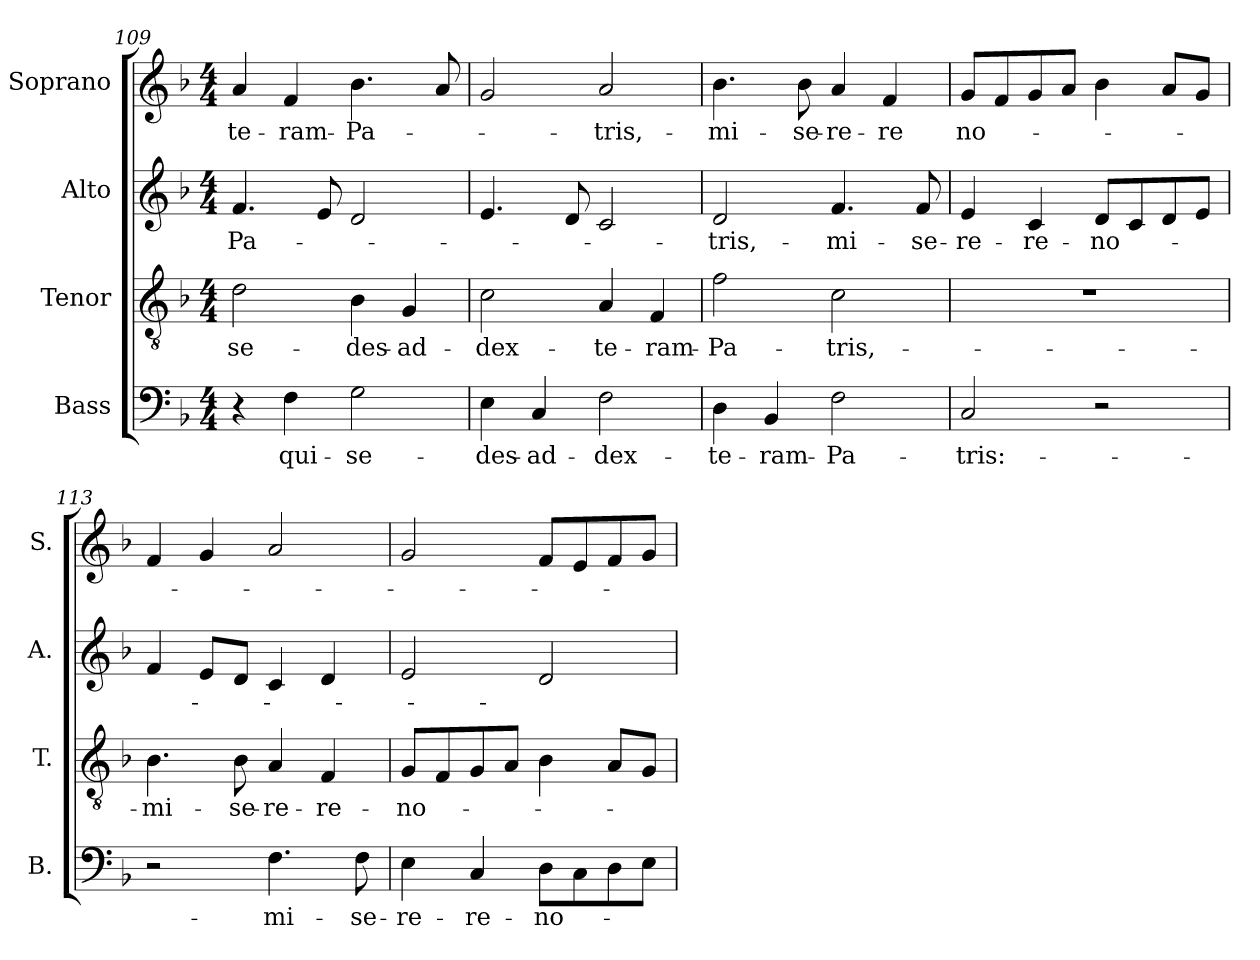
**kern	**text	**kern	**text	**kern	**text	**kern	**text
*part4	*part4	*part3	*part3	*part2	*part2	*part1	*part1
*staff4	*staff4	*staff3	*staff3	*staff2	*staff2	*staff1	*staff1
*I"Bass	*	*I"Tenor	*	*I"Alto	*	*I"Soprano	*
*I'B.	*	*I'T.	*	*I'A.	*	*I'S.	*
!!LO:PB:g=z
*clefF4	*	*clefGv2	*	*clefG2	*	*clefG2	*
*	*	*ITrd7c12	*	*	*	*	*
*k[b-]	*	*k[b-]	*	*k[b-]	*	*k[b-]	*
*F:	*	*F:	*	*F:	*	*F:	*
*M4/4	*	*M4/4	*	*M4/4	*	*M4/4	*
=109	=109	=109	=109	=109	=109	=109	=109
!	!	!	!LO:LY:b:color=#000000	!	!	!	!
!	!	!	!	!	!LO:LY:b:color=#000000	!	!
!	!	!	!	!	!	!	!LO:LY:b:color=#000000
4r	.	2Di\	-se-	4.fi/	-Pa-	4ai/	-te-
!	!LO:LY:b:color=#000000	!	!	!	!	!	!
!	!	!	!	!	!	!	!LO:LY:b:color=#000000
4Fi\	-qui-	.	.	.	.	4fi/	-ram-
.	.	.	.	8ei/	.	.	.
!	!LO:LY:b:color=#000000	!	!	!	!	!	!
!	!	!	!LO:LY:b:color=#000000	!	!	!	!
!	!	!	!	!	!	!	!LO:LY:b:color=#000000
2Gi\	-se-	4BB-i\	-des-	2di/	.	4.b-i\	-Pa-
!	!	!	!LO:LY:b:color=#000000	!	!	!	!
.	.	4GGi/	-ad-	.	.	.	.
.	.	.	.	.	.	8ai/	.
=110	=110	=110	=110	=110	=110	=110	=110
!	!LO:LY:b:color=#000000	!	!	!	!	!	!
!	!	!	!LO:LY:b:color=#000000	!	!	!	!
4Ei\	-des-	2Ci\	-dex-	4.ei/	.	2gi/	.
!	!LO:LY:b:color=#000000	!	!	!	!	!	!
4Ci/	-ad-	.	.	.	.	.	.
.	.	.	.	8di/	.	.	.
!	!LO:LY:b:color=#000000	!	!	!	!	!	!
!	!	!	!LO:LY:b:color=#000000	!	!	!	!
!	!	!	!	!	!	!	!LO:LY:b:color=#000000
2Fi\	-dex-	4AAi/	-te-	2ci/	.	2ai/	-tris,-
!	!	!	!LO:LY:b:color=#000000	!	!	!	!
.	.	4FFi/	-ram-	.	.	.	.
=111	=111	=111	=111	=111	=111	=111	=111
!	!LO:LY:b:color=#000000	!	!	!	!	!	!
!	!	!	!LO:LY:b:color=#000000	!	!	!	!
!	!	!	!	!	!LO:LY:b:color=#000000	!	!
!	!	!	!	!	!	!	!LO:LY:b:color=#000000
4Di\	-te-	2Fi\	-Pa-	2di/	-tris,-	4.b-i\	-mi-
!	!LO:LY:b:color=#000000	!	!	!	!	!	!
4BB-i/	-ram-	.	.	.	.	.	.
!	!	!	!	!	!	!	!LO:LY:b:color=#000000
.	.	.	.	.	.	8b-i\	-se-
!	!LO:LY:b:color=#000000	!	!	!	!	!	!
!	!	!	!LO:LY:b:color=#000000	!	!	!	!
!	!	!	!	!	!LO:LY:b:color=#000000	!	!
!	!	!	!	!	!	!	!LO:LY:b:color=#000000
2Fi\	-Pa-	2Ci\	-tris,-	4.fi/	-mi-	4ai/	-re-
!	!	!	!	!	!	!	!LO:LY:b:color=#000000
.	.	.	.	.	.	4fi/	-re
!	!	!	!	!	!LO:LY:b:color=#000000	!	!
.	.	.	.	8fi/	-se-	.	.
=112	=112	=112	=112	=112	=112	=112	=112
!	!LO:LY:b:color=#000000	!	!	!	!	!	!
!	!	!	!	!	!LO:LY:b:color=#000000	!	!
!	!	!	!	!	!	!	!LO:LY:b:color=#000000
2Ci/	-tris:-	1r	.	4ei/	-re-	8gi/L	no-
.	.	.	.	.	.	8fi/	.
!	!	!	!	!	!LO:LY:b:color=#000000	!	!
.	.	.	.	4ci/	-re-	8gi/	.
.	.	.	.	.	.	8ai/J	.
!	!	!	!	!	!LO:LY:b:color=#000000	!	!
2r	.	.	.	8di/L	-no-	4b-i\	.
.	.	.	.	8ci/	.	.	.
.	.	.	.	8di/	.	8ai/L	.
.	.	.	.	8ei/J	.	8gi/J	.
=113	=113	=113	=113	=113	=113	=113	=113
!	!	!	!LO:LY:b:color=#000000	!	!	!	!
2r	.	4.BB-i\	-mi-	4fi/	.	4fi/	.
.	.	.	.	8ei/L	.	4gi/	.
!	!	!	!LO:LY:b:color=#000000	!	!	!	!
.	.	8BB-i\	-se-	8di/J	.	.	.
!	!LO:LY:b:color=#000000	!	!	!	!	!	!
!	!	!	!LO:LY:b:color=#000000	!	!	!	!
4.Fi\	-mi-	4AAi/	-re-	4ci/	.	2ai/	.
!	!	!	!LO:LY:b:color=#000000	!	!	!	!
.	.	4FFi/	-re-	4di/	.	.	.
!	!LO:LY:b:color=#000000	!	!	!	!	!	!
8Fi\	-se-	.	.	.	.	.	.
!!LO:LB:g=z
=114	=114	=114	=114	=114	=114	=114	=114
!	!LO:LY:b:color=#000000	!	!	!	!	!	!
!	!	!	!LO:LY:b:color=#000000	!	!	!	!
4Ei\	-re-	8GGi/L	-no-	2ei/	.	2gi/	.
.	.	8FFi/	.	.	.	.	.
!	!LO:LY:b:color=#000000	!	!	!	!	!	!
4Ci/	-re-	8GGi/	.	.	.	.	.
.	.	8AAi/J	.	.	.	.	.
!	!LO:LY:b:color=#000000	!	!	!	!	!	!
8Di\L	-no-	4BB-i\	.	2di/	.	8fi/L	.
8Ci\	.	.	.	.	.	8ei/	.
8Di\	.	8AAi/L	.	.	.	8fi/	.
8Ei\J	.	8GGi/J	.	.	.	8gi/J	.
=	=	=	=	=	=	=	=
*-	*-	*-	*-	*-	*-	*-	*-
